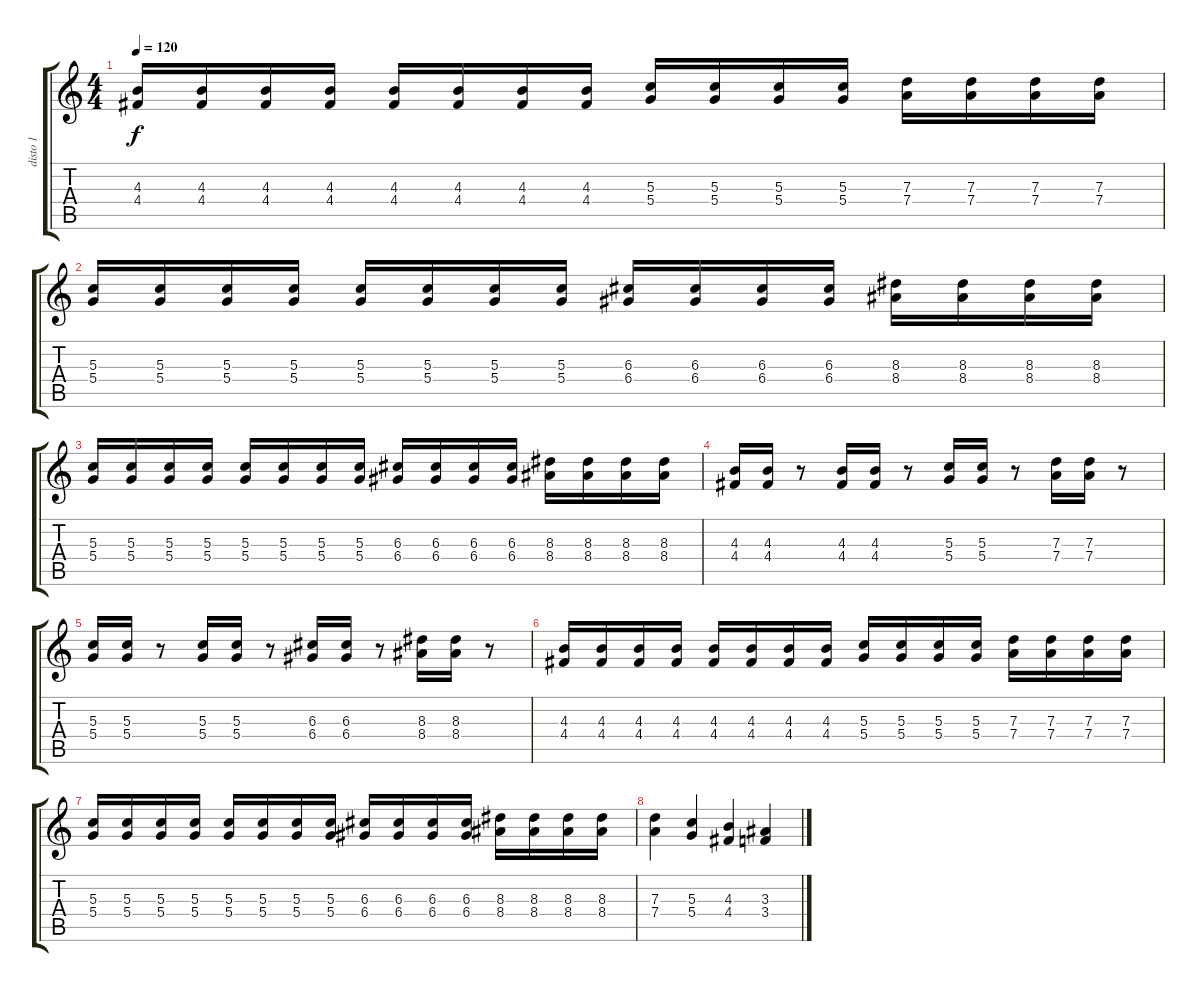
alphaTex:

\track ("disto 1" "disto 1") {instrument distortionguitar}
\staff {score tabs}
\tuning (E4 B3 G3 D3 A2 E2) {hide}
\ts (4 4)
\tempo 120
\clef g2
\ks c
(4.3 4.4).16{dy f} (4.3 4.4).16 (4.3 4.4).16 (4.3 4.4).16 (4.3 4.4).16 (4.3 4.4).16 (4.3 4.4).16 (4.3 4.4).16 (5.3 5.4).16 (5.3 5.4).16 (5.3 5.4).16 (5.3 5.4).16 (7.3 7.4).16 (7.3 7.4).16 (7.3 7.4).16 (7.3 7.4).16 |
(5.3 5.4).16 (5.3 5.4).16 (5.3 5.4).16 (5.3 5.4).16 (5.3 5.4).16 (5.3 5.4).16 (5.3 5.4).16 (5.3 5.4).16 (6.3 6.4).16 (6.3 6.4).16 (6.3 6.4).16 (6.3 6.4).16 (8.3 8.4).16 (8.3 8.4).16 (8.3 8.4).16 (8.3 8.4).16 |
(5.3 5.4).16 (5.3 5.4).16 (5.3 5.4).16 (5.3 5.4).16 (5.3 5.4).16 (5.3 5.4).16 (5.3 5.4).16 (5.3 5.4).16 (6.3 6.4).16 (6.3 6.4).16 (6.3 6.4).16 (6.3 6.4).16 (8.3 8.4).16 (8.3 8.4).16 (8.3 8.4).16 (8.3 8.4).16 |
(4.3 4.4).16 (4.3 4.4).16 r.8 (4.3 4.4).16 (4.3 4.4).16 r.8 (5.3 5.4).16 (5.3 5.4).16 r.8 (7.3 7.4).16 (7.3 7.4).16 r.8 |
(5.3 5.4).16 (5.3 5.4).16 r.8 (5.3 5.4).16 (5.3 5.4).16 r.8 (6.3 6.4).16 (6.3 6.4).16 r.8 (8.3 8.4).16 (8.3 8.4).16 r.8 |
(4.3 4.4).16 (4.3 4.4).16 (4.3 4.4).16 (4.3 4.4).16 (4.3 4.4).16 (4.3 4.4).16 (4.3 4.4).16 (4.3 4.4).16 (5.3 5.4).16 (5.3 5.4).16 (5.3 5.4).16 (5.3 5.4).16 (7.3 7.4).16 (7.3 7.4).16 (7.3 7.4).16 (7.3 7.4).16 |
(5.3 5.4).16 (5.3 5.4).16 (5.3 5.4).16 (5.3 5.4).16 (5.3 5.4).16 (5.3 5.4).16 (5.3 5.4).16 (5.3 5.4).16 (6.3 6.4).16 (6.3 6.4).16 (6.3 6.4).16 (6.3 6.4).16 (8.3 8.4).16 (8.3 8.4).16 (8.3 8.4).16 (8.3 8.4).16 |
(7.3 7.4).4 (5.3 5.4).4 (4.3 4.4).4 (3.3 3.4).4
